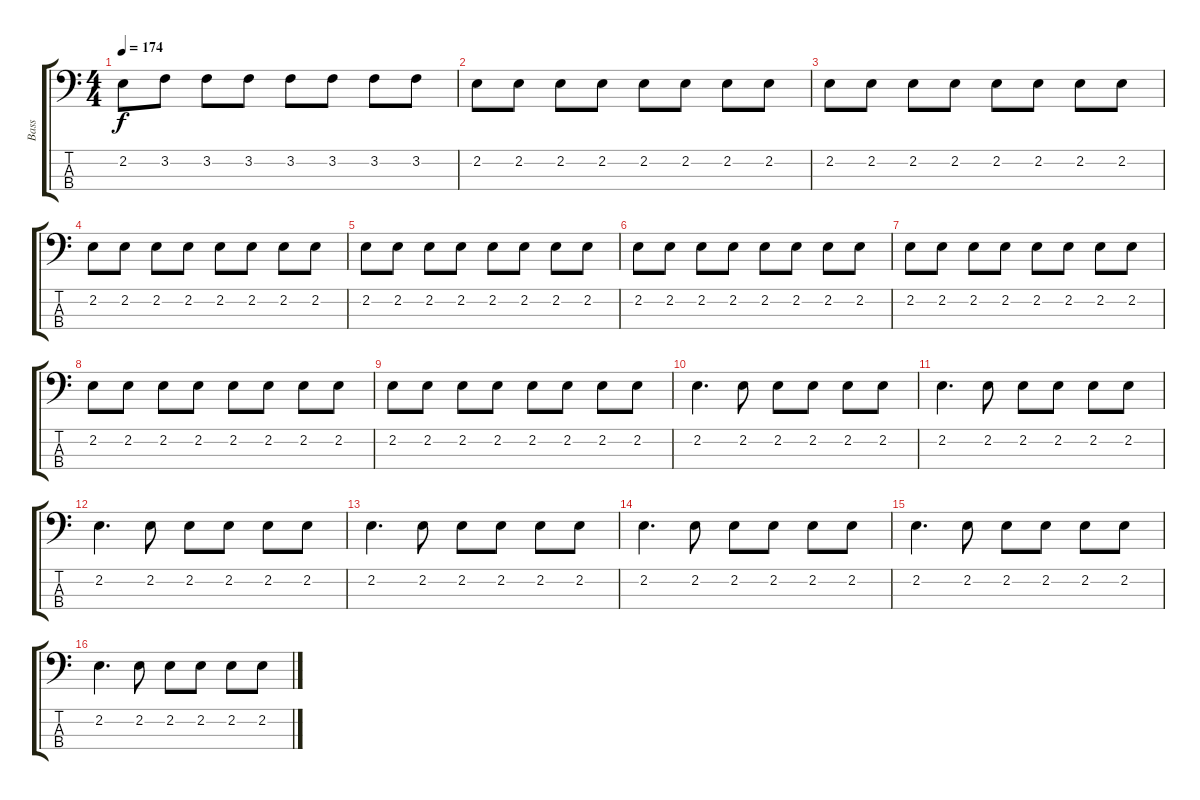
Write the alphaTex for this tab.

\track ("Bass" "Bass") {instrument electricbasspick}
\staff {score tabs}
\tuning (G2 D2 A1 E1) {hide}
\ts (4 4)
\tempo 174
\clef f4
\ks c
2.2.8{dy f} 3.2.8 3.2.8 3.2.8 3.2.8 3.2.8 3.2.8 3.2.8 |
2.2.8 2.2.8 2.2.8 2.2.8 2.2.8 2.2.8 2.2.8 2.2.8 |
2.2.8 2.2.8 2.2.8 2.2.8 2.2.8 2.2.8 2.2.8 2.2.8 |
2.2.8 2.2.8 2.2.8 2.2.8 2.2.8 2.2.8 2.2.8 2.2.8 |
2.2.8 2.2.8 2.2.8 2.2.8 2.2.8 2.2.8 2.2.8 2.2.8 |
2.2.8 2.2.8 2.2.8 2.2.8 2.2.8 2.2.8 2.2.8 2.2.8 |
2.2.8 2.2.8 2.2.8 2.2.8 2.2.8 2.2.8 2.2.8 2.2.8 |
2.2.8 2.2.8 2.2.8 2.2.8 2.2.8 2.2.8 2.2.8 2.2.8 |
2.2.8 2.2.8 2.2.8 2.2.8 2.2.8 2.2.8 2.2.8 2.2.8 |
2.2.4{d} 2.2.8 2.2.8 2.2.8 2.2.8 2.2.8 |
2.2.4{d} 2.2.8 2.2.8 2.2.8 2.2.8 2.2.8 |
2.2.4{d} 2.2.8 2.2.8 2.2.8 2.2.8 2.2.8 |
2.2.4{d} 2.2.8 2.2.8 2.2.8 2.2.8 2.2.8 |
2.2.4{d} 2.2.8 2.2.8 2.2.8 2.2.8 2.2.8 |
2.2.4{d} 2.2.8 2.2.8 2.2.8 2.2.8 2.2.8 |
2.2.4{d} 2.2.8 2.2.8 2.2.8 2.2.8 2.2.8
